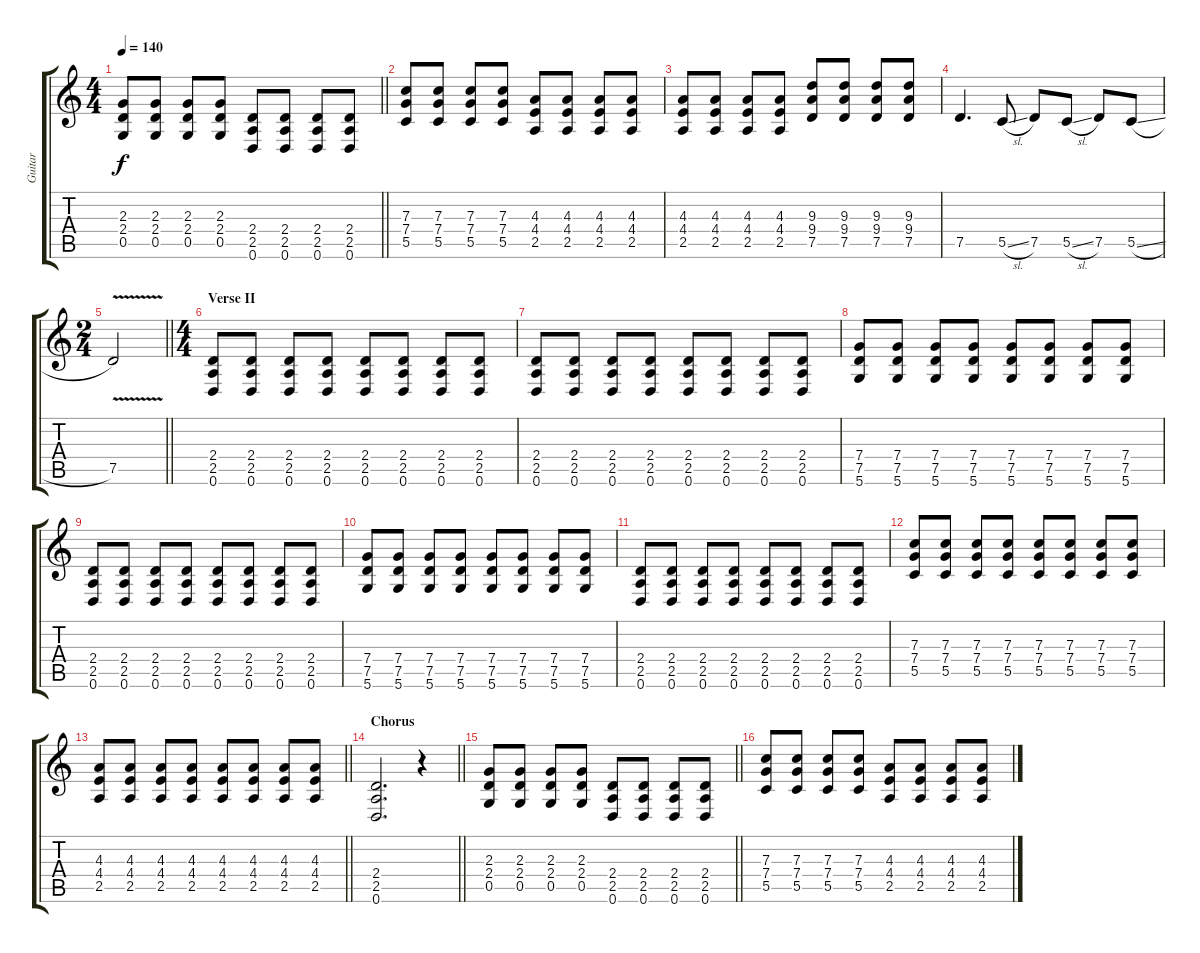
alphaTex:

\track ("Guitar" "Guitar") {instrument distortionguitar}
\staff {score tabs}
\tuning (D4 A3 F3 C3 G2 D2) {hide}
\ts (4 4)
\tempo 140
\clef g2
\barLineRight lightlight
\ks c
(2.3 2.4 0.5).8{dy f} (2.3 2.4 0.5).8 (2.3 2.4 0.5).8 (2.3 2.4 0.5).8 (2.4 2.5 0.6).8 (2.4 2.5 0.6).8 (2.4 2.5 0.6).8 (2.4 2.5 0.6).8 |
(7.3 7.4 5.5).8 (7.3 7.4 5.5).8 (7.3 7.4 5.5).8 (7.3 7.4 5.5).8 (4.3 4.4 2.5).8 (4.3 4.4 2.5).8 (4.3 4.4 2.5).8 (4.3 4.4 2.5).8 |
(4.3 4.4 2.5).8 (4.3 4.4 2.5).8 (4.3 4.4 2.5).8 (4.3 4.4 2.5).8 (9.3 9.4 7.5).8 (9.3 9.4 7.5).8 (9.3 9.4 7.5).8 (9.3 9.4 7.5).8 |
7.5.4{d} 5.5{sl}.8 7.5.8 5.5{sl}.8 7.5.8 5.5{sl}.8 |
\ts (2 4)
\barLineRight lightlight
7.5{v}.2{volume 0} |
\ts (4 4)
\section ("" "Verse II")
(2.4 2.5 0.6).8{volume 13} (2.4 2.5 0.6).8{volume 13} (2.4 2.5 0.6).8{volume 13} (2.4 2.5 0.6).8{volume 13} (2.4 2.5 0.6).8{volume 13} (2.4 2.5 0.6).8{volume 13} (2.4 2.5 0.6).8{volume 13} (2.4 2.5 0.6).8{volume 13} |
(2.4 2.5 0.6).8 (2.4 2.5 0.6).8 (2.4 2.5 0.6).8 (2.4 2.5 0.6).8 (2.4 2.5 0.6).8 (2.4 2.5 0.6).8 (2.4 2.5 0.6).8 (2.4 2.5 0.6).8 |
(7.4 7.5 5.6).8 (7.4 7.5 5.6).8 (7.4 7.5 5.6).8 (7.4 7.5 5.6).8 (7.4 7.5 5.6).8 (7.4 7.5 5.6).8 (7.4 7.5 5.6).8 (7.4 7.5 5.6).8 |
(2.4 2.5 0.6).8 (2.4 2.5 0.6).8 (2.4 2.5 0.6).8 (2.4 2.5 0.6).8 (2.4 2.5 0.6).8 (2.4 2.5 0.6).8 (2.4 2.5 0.6).8 (2.4 2.5 0.6).8 |
(7.4 7.5 5.6).8 (7.4 7.5 5.6).8 (7.4 7.5 5.6).8 (7.4 7.5 5.6).8 (7.4 7.5 5.6).8 (7.4 7.5 5.6).8 (7.4 7.5 5.6).8 (7.4 7.5 5.6).8 |
(2.4 2.5 0.6).8 (2.4 2.5 0.6).8 (2.4 2.5 0.6).8 (2.4 2.5 0.6).8 (2.4 2.5 0.6).8 (2.4 2.5 0.6).8 (2.4 2.5 0.6).8 (2.4 2.5 0.6).8 |
(7.3 7.4 5.5).8 (7.3 7.4 5.5).8 (7.3 7.4 5.5).8 (7.3 7.4 5.5).8 (7.3 7.4 5.5).8 (7.3 7.4 5.5).8 (7.3 7.4 5.5).8 (7.3 7.4 5.5).8 |
\barLineRight lightlight
(4.3 4.4 2.5).8 (4.3 4.4 2.5).8 (4.3 4.4 2.5).8 (4.3 4.4 2.5).8 (4.3 4.4 2.5).8 (4.3 4.4 2.5).8 (4.3 4.4 2.5).8 (4.3 4.4 2.5).8 |
\section ("" "Chorus")
\barLineRight lightlight
(2.4 2.5 0.6).2{d} r.4 |
\barLineRight lightlight
(2.3 2.4 0.5).8 (2.3 2.4 0.5).8 (2.3 2.4 0.5).8 (2.3 2.4 0.5).8 (2.4 2.5 0.6).8 (2.4 2.5 0.6).8 (2.4 2.5 0.6).8 (2.4 2.5 0.6).8 |
(7.3 7.4 5.5).8 (7.3 7.4 5.5).8 (7.3 7.4 5.5).8 (7.3 7.4 5.5).8 (4.3 4.4 2.5).8 (4.3 4.4 2.5).8 (4.3 4.4 2.5).8 (4.3 4.4 2.5).8
